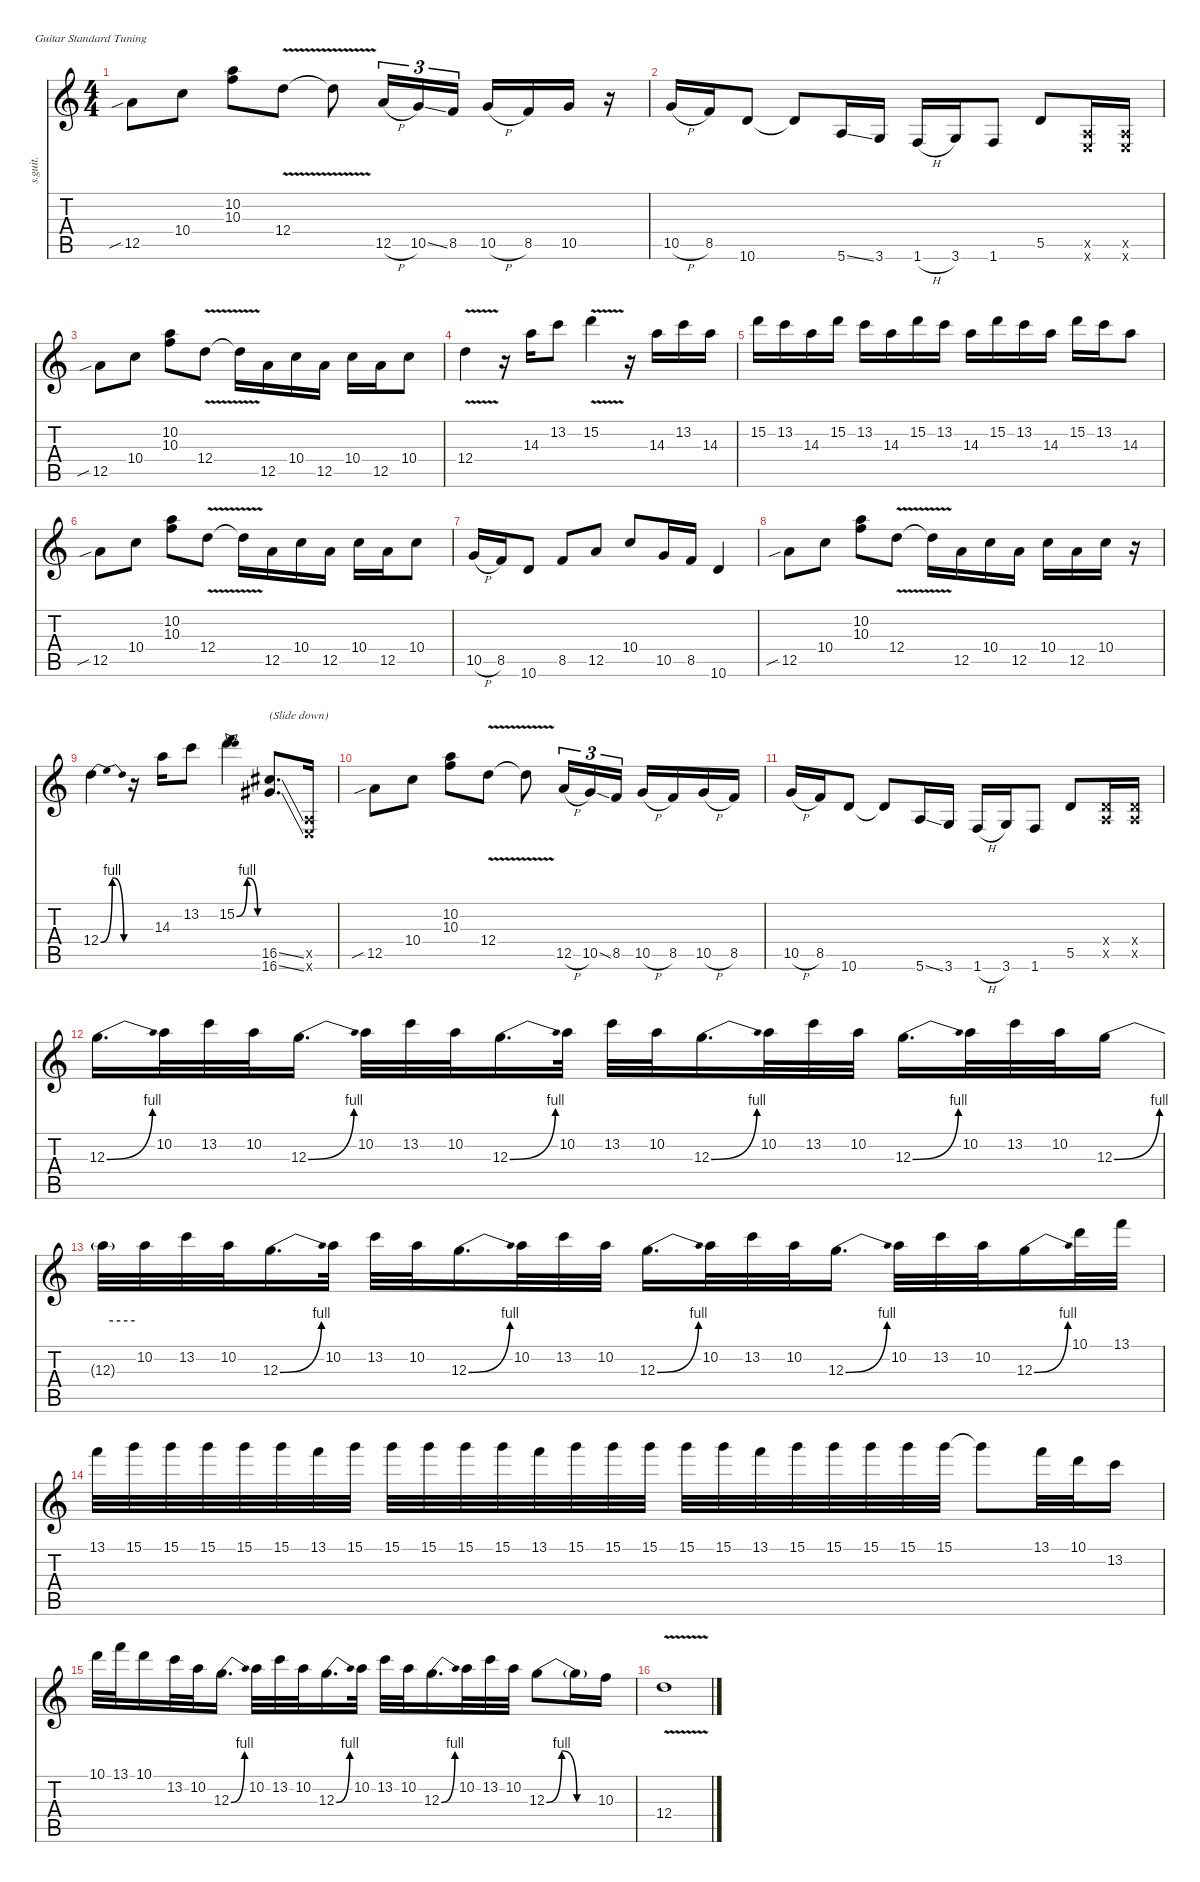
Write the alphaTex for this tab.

\defaultSystemsLayout 4
\hideDynamics
\bracketExtendMode nobrackets
\track ("Lead Guitar" "s.guit.") {instrument distortionguitar}
\staff {score tabs}
\tuning (E4 B3 G3 D3 A2 E2)
\ts (4 4)
\tempo (96 hide)
\clef g2
\ks c
12.5{sib}.8{dy f} 10.4.8 (10.2 10.3).8 12.4{v}.8 12.4{v t}.8 12.5{h}.16{tu (3 2)} 10.5{ss}.16{tu (3 2)} 8.5.16{tu (3 2)} 10.5{h}.16 8.5.16 10.5.16 r.16 |
10.5{h}.16 8.5.16 10.6.8 10.6{t}.8 5.6{ss}.16 3.6.16 1.6{h}.16 3.6.16 1.6.8 5.5.8 (0.5{x} 0.6{x}).16 (0.5{x} 0.6{x}).16 |
12.5{sib}.8 10.4.8 (10.2 10.3).8 12.4{v}.8 12.4{v t}.16 12.5.16 10.4.16 12.5.16 10.4.16 12.5.16 10.4.8 |
12.4{v}.4 r.16 14.3.16 13.2.8 15.2{v}.4 r.16 14.3.16 13.2.16 14.3.16 |
15.2.16 13.2.16 14.3.16 15.2.16 13.2.16 14.3.16 15.2.16 13.2.16 14.3.16 15.2.16 13.2.16 14.3.16 15.2.16 13.2.16 14.3.8 |
12.5{sib}.8 10.4.8 (10.2 10.3).8 12.4{v}.8 12.4{v t}.16 12.5.16 10.4.16 12.5.16 10.4.16 12.5.16 10.4.8 |
10.5{h}.16 8.5.16 10.6.8 8.5.8 12.5.8 10.4.8 10.5.16 8.5.16 10.6.4 |
12.5{sib}.8 10.4.8 (10.2 10.3).8 12.4{v}.8 12.4{v t}.16 12.5.16 10.4.16 12.5.16 10.4.16 12.5.16 10.4.16 r.16 |
12.4{be (bendrelease 0 0 30 4 30 4 60 0)}.4 r.16 14.3.16 13.2.8 15.2{be (bendrelease 0 0 30 4 30 4 60 0)}.4 (16.5{ss acc #} 16.6{ss acc #}).8{d txt "(Slide down)"} (0.5{x} 0.6{x}).16 |
12.5{sib}.8 10.4.8 (10.2 10.3).8 12.4{v}.8 12.4{v t}.8 12.5{h}.16{tu (3 2)} 10.5{ss}.16{tu (3 2)} 8.5.16{tu (3 2)} 10.5{h}.16 8.5.16 10.5{h}.16 8.5.16 |
10.5{h}.16 8.5.16 10.6.8 10.6{t}.8 5.6{ss}.16 3.6.16 1.6{h}.16 3.6.16 1.6.8 5.5.8 (0.4{x} 0.5{x}).16 (0.4{x} 0.5{x}).16 |
12.3{be (bend 0 0 60 4)}.16{d} 10.2.32 13.2.32 10.2.32 12.3{be (bend 0 0 60 4)}.16{d} 10.2.32 13.2.32 10.2.32 12.3{be (bend 0 0 60 4)}.16{d} 10.2.32 13.2.32 10.2.32 12.3{be (bend 0 0 60 4)}.16{d} 10.2.32 13.2.32 10.2.32 12.3{be (bend 0 0 60 4)}.16{d} 10.2.32 13.2.32 10.2.32 12.3{be (bend 0 0 60 4)}.16 |
12.3{be (hold 0 4 60 4) t}.32 10.2.32 13.2.32 10.2.32 12.3{be (bend 0 0 60 4)}.16{d} 10.2.32 13.2.32 10.2.32 12.3{be (bend 0 0 60 4)}.16{d} 10.2.32 13.2.32 10.2.32 12.3{be (bend 0 0 60 4)}.16{d} 10.2.32 13.2.32 10.2.32 12.3{be (bend 0 0 60 4)}.16{d} 10.2.32 13.2.32 10.2.32 12.3{be (bend 0 0 60 4)}.16 10.1.32 13.1.32 |
13.1.32 15.1.32 15.1.32 15.1.32 15.1.32 15.1.32 13.1.32 15.1.32 15.1.32 15.1.32 15.1.32 15.1.32 13.1.32 15.1.32 15.1.32 15.1.32 15.1.32 15.1.32 13.1.32 15.1.32 15.1.32 15.1.32 15.1.32 15.1.32 15.1{t}.8 13.1.32 10.1.32 13.2.16 |
10.1.32 13.1.32 10.1.16 13.2.32 10.2.32 12.3{be (bend 0 0 60 4)}.16{d} 10.2.32 13.2.32 10.2.32 12.3{be (bend 0 0 60 4)}.16{d} 10.2.32 13.2.32 10.2.32 12.3{be (bend 0 0 60 4)}.16{d} 10.2.32 13.2.32 10.2.32 12.3{be (bendrelease 0 0 30 4 30 4 60 0)}.8 12.3{be (hold 0 0 60 0) t}.16 10.3.16 |
12.4{v}.1
